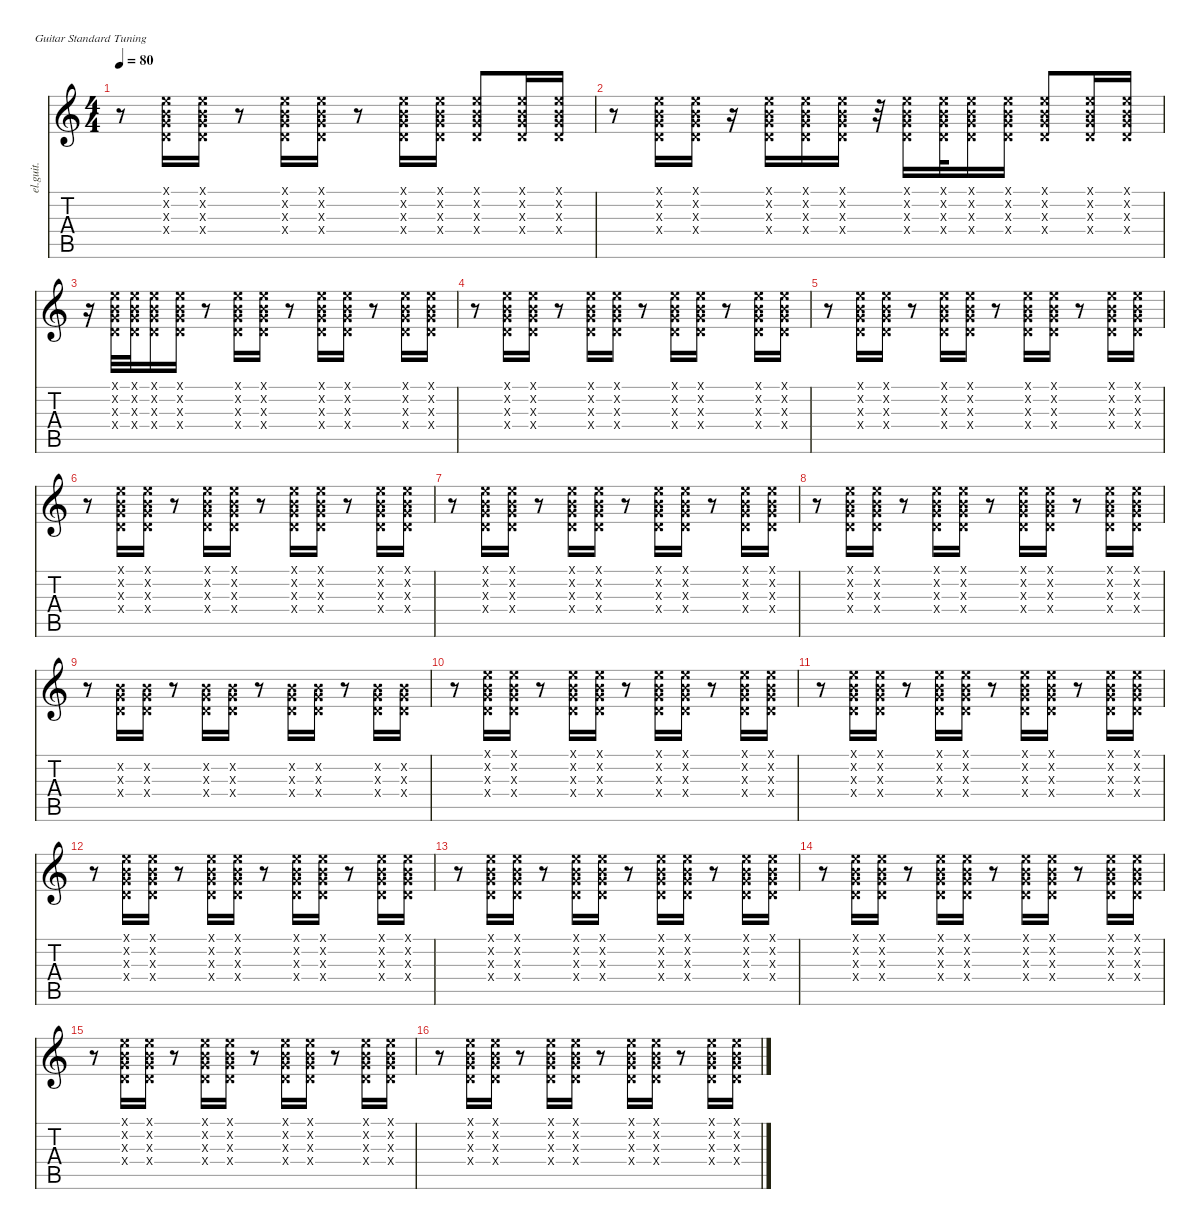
\defaultSystemsLayout 4
\hideDynamics
\bracketExtendMode nobrackets
\track ("Electric guitar (mute) 3" "el.guit.") {instrument electricguitarclean}
\staff {score tabs}
\tuning (E4 B3 G3 D3 A2 E2)
\ts (4 4)
\tempo 80
\clef g2
\ks c
r.8{dy f beam Down} (0.1{x} 0.2{x} 0.3{x} 0.4{x}).16{beam Up} (0.1{x} 0.2{x} 0.3{x} 0.4{x}).16{beam Up} r.8{beam Down} (0.1{x} 0.2{x} 0.3{x} 0.4{x}).16{beam Up} (0.1{x} 0.2{x} 0.3{x} 0.4{x}).16{beam Up} r.8{beam Down} (0.1{x} 0.2{x} 0.3{x} 0.4{x}).16{beam Up} (0.1{x} 0.2{x} 0.3{x} 0.4{x}).16{beam Up} (0.1{x} 0.2{x} 0.3{x} 0.4{x}).8{beam Up} (0.1{x} 0.2{x} 0.3{x} 0.4{x}).16{beam Up} (0.1{x} 0.2{x} 0.3{x} 0.4{x}).16{beam Up} |
r.8{beam Down} (0.1{x} 0.2{x} 0.3{x} 0.4{x}).16{beam Up} (0.1{x} 0.2{x} 0.3{x} 0.4{x}).16{beam Up} r.16{beam Down} (0.1{x} 0.2{x} 0.3{x} 0.4{x}).16{beam Up} (0.1{x} 0.2{x} 0.3{x} 0.4{x}).16{beam Up} (0.1{x} 0.2{x} 0.3{x} 0.4{x}).16{beam Up} r.32{beam Down} (0.1{x} 0.2{x} 0.3{x} 0.4{x}).16{beam Up} (0.1{x} 0.2{x} 0.3{x} 0.4{x}).32{beam Up} (0.1{x} 0.2{x} 0.3{x} 0.4{x}).16{beam Up} (0.1{x} 0.2{x} 0.3{x} 0.4{x}).16{beam Up} (0.1{x} 0.2{x} 0.3{x} 0.4{x}).8{beam Up} (0.1{x} 0.2{x} 0.3{x} 0.4{x}).16{beam Up} (0.1{x} 0.2{x} 0.3{x} 0.4{x}).16{beam Up} |
r.16{beam Down} (0.1{x} 0.2{x} 0.3{x} 0.4{x}).32{beam Up} (0.1{x} 0.2{x} 0.3{x} 0.4{x}).32{beam Up} (0.1{x} 0.2{x} 0.3{x} 0.4{x}).16{beam Up} (0.1{x} 0.2{x} 0.3{x} 0.4{x}).16{beam Up} r.8{beam Down} (0.1{x} 0.2{x} 0.3{x} 0.4{x}).16{beam Up} (0.1{x} 0.2{x} 0.3{x} 0.4{x}).16{beam Up} r.8{beam Down} (0.1{x} 0.2{x} 0.3{x} 0.4{x}).16{beam Up} (0.1{x} 0.2{x} 0.3{x} 0.4{x}).16{beam Up} r.8{beam Down} (0.1{x} 0.2{x} 0.3{x} 0.4{x}).16{beam Up} (0.1{x} 0.2{x} 0.3{x} 0.4{x}).16{beam Up} |
r.8{beam Down} (0.1{x} 0.2{x} 0.3{x} 0.4{x}).16{beam Up} (0.1{x} 0.2{x} 0.3{x} 0.4{x}).16{beam Up} r.8{beam Down} (0.1{x} 0.2{x} 0.3{x} 0.4{x}).16{beam Up} (0.1{x} 0.2{x} 0.3{x} 0.4{x}).16{beam Up} r.8{beam Down} (0.1{x} 0.2{x} 0.3{x} 0.4{x}).16{beam Up} (0.1{x} 0.2{x} 0.3{x} 0.4{x}).16{beam Up} r.8{beam Down} (0.1{x} 0.2{x} 0.3{x} 0.4{x}).16{beam Up} (0.1{x} 0.2{x} 0.3{x} 0.4{x}).16{beam Up} |
r.8{beam Down} (0.1{x} 0.2{x} 0.3{x} 0.4{x}).16{beam Up} (0.1{x} 0.2{x} 0.3{x} 0.4{x}).16{beam Up} r.8{beam Down} (0.1{x} 0.2{x} 0.3{x} 0.4{x}).16{beam Up} (0.1{x} 0.2{x} 0.3{x} 0.4{x}).16{beam Up} r.8{beam Down} (0.1{x} 0.2{x} 0.3{x} 0.4{x}).16{beam Up} (0.1{x} 0.2{x} 0.3{x} 0.4{x}).16{beam Up} r.8{beam Down} (0.1{x} 0.2{x} 0.3{x} 0.4{x}).16{beam Up} (0.1{x} 0.2{x} 0.3{x} 0.4{x}).16{beam Up} |
r.8{beam Down} (0.1{x} 0.2{x} 0.3{x} 0.4{x}).16{beam Up} (0.1{x} 0.2{x} 0.3{x} 0.4{x}).16{beam Up} r.8{beam Down} (0.1{x} 0.2{x} 0.3{x} 0.4{x}).16{beam Up} (0.1{x} 0.2{x} 0.3{x} 0.4{x}).16{beam Up} r.8{beam Down} (0.1{x} 0.2{x} 0.3{x} 0.4{x}).16{beam Up} (0.1{x} 0.2{x} 0.3{x} 0.4{x}).16{beam Up} r.8{beam Down} (0.1{x} 0.2{x} 0.3{x} 0.4{x}).16{beam Up} (0.1{x} 0.2{x} 0.3{x} 0.4{x}).16{beam Up} |
r.8{beam Down} (0.1{x} 0.2{x} 0.3{x} 0.4{x}).16{beam Up} (0.1{x} 0.2{x} 0.3{x} 0.4{x}).16{beam Up} r.8{beam Down} (0.1{x} 0.2{x} 0.3{x} 0.4{x}).16{beam Up} (0.1{x} 0.2{x} 0.3{x} 0.4{x}).16{beam Up} r.8{beam Down} (0.1{x} 0.2{x} 0.3{x} 0.4{x}).16{beam Up} (0.1{x} 0.2{x} 0.3{x} 0.4{x}).16{beam Up} r.8{beam Down} (0.1{x} 0.2{x} 0.3{x} 0.4{x}).16{beam Up} (0.1{x} 0.2{x} 0.3{x} 0.4{x}).16{beam Up} |
r.8{beam Down} (0.1{x} 0.2{x} 0.3{x} 0.4{x}).16{beam Up} (0.1{x} 0.2{x} 0.3{x} 0.4{x}).16{beam Up} r.8{beam Down} (0.1{x} 0.2{x} 0.3{x} 0.4{x}).16{beam Up} (0.1{x} 0.2{x} 0.3{x} 0.4{x}).16{beam Up} r.8{beam Down} (0.1{x} 0.2{x} 0.3{x} 0.4{x}).16{beam Up} (0.1{x} 0.2{x} 0.3{x} 0.4{x}).16{beam Up} r.8{beam Down} (0.1{x} 0.2{x} 0.3{x} 0.4{x}).16{beam Up} (0.1{x} 0.2{x} 0.3{x} 0.4{x}).16{beam Up} |
r.8{beam Down} (0.2{x} 0.3{x} 0.4{x}).16{beam Up} (0.2{x} 0.3{x} 0.4{x}).16{beam Up} r.8{beam Down} (0.2{x} 0.3{x} 0.4{x}).16{beam Up} (0.2{x} 0.3{x} 0.4{x}).16{beam Up} r.8{beam Down} (0.2{x} 0.3{x} 0.4{x}).16{beam Up} (0.2{x} 0.3{x} 0.4{x}).16{beam Up} r.8{beam Down} (0.2{x} 0.3{x} 0.4{x}).16{beam Up} (0.2{x} 0.3{x} 0.4{x}).16{beam Up} |
r.8{beam Down} (0.1{x} 0.2{x} 0.3{x} 0.4{x}).16{beam Up} (0.1{x} 0.2{x} 0.3{x} 0.4{x}).16{beam Up} r.8{beam Down} (0.1{x} 0.2{x} 0.3{x} 0.4{x}).16{beam Up} (0.1{x} 0.2{x} 0.3{x} 0.4{x}).16{beam Up} r.8{beam Down} (0.1{x} 0.2{x} 0.3{x} 0.4{x}).16{beam Up} (0.1{x} 0.2{x} 0.3{x} 0.4{x}).16{beam Up} r.8{beam Down} (0.1{x} 0.2{x} 0.3{x} 0.4{x}).16{beam Up} (0.1{x} 0.2{x} 0.3{x} 0.4{x}).16{beam Up} |
r.8{beam Down} (0.1{x} 0.2{x} 0.3{x} 0.4{x}).16{beam Up} (0.1{x} 0.2{x} 0.3{x} 0.4{x}).16{beam Up} r.8{beam Down} (0.1{x} 0.2{x} 0.3{x} 0.4{x}).16{beam Up} (0.1{x} 0.2{x} 0.3{x} 0.4{x}).16{beam Up} r.8{beam Down} (0.1{x} 0.2{x} 0.3{x} 0.4{x}).16{beam Up} (0.1{x} 0.2{x} 0.3{x} 0.4{x}).16{beam Up} r.8{beam Down} (0.1{x} 0.2{x} 0.3{x} 0.4{x}).16{beam Up} (0.1{x} 0.2{x} 0.3{x} 0.4{x}).16{beam Up} |
r.8{beam Down} (0.1{x} 0.2{x} 0.3{x} 0.4{x}).16{beam Up} (0.1{x} 0.2{x} 0.3{x} 0.4{x}).16{beam Up} r.8{beam Down} (0.1{x} 0.2{x} 0.3{x} 0.4{x}).16{beam Up} (0.1{x} 0.2{x} 0.3{x} 0.4{x}).16{beam Up} r.8{beam Down} (0.1{x} 0.2{x} 0.3{x} 0.4{x}).16{beam Up} (0.1{x} 0.2{x} 0.3{x} 0.4{x}).16{beam Up} r.8{beam Down} (0.1{x} 0.2{x} 0.3{x} 0.4{x}).16{beam Up} (0.1{x} 0.2{x} 0.3{x} 0.4{x}).16{beam Up} |
r.8{beam Down} (0.1{x} 0.2{x} 0.3{x} 0.4{x}).16{beam Up} (0.1{x} 0.2{x} 0.3{x} 0.4{x}).16{beam Up} r.8{beam Down} (0.1{x} 0.2{x} 0.3{x} 0.4{x}).16{beam Up} (0.1{x} 0.2{x} 0.3{x} 0.4{x}).16{beam Up} r.8{beam Down} (0.1{x} 0.2{x} 0.3{x} 0.4{x}).16{beam Up} (0.1{x} 0.2{x} 0.3{x} 0.4{x}).16{beam Up} r.8{beam Down} (0.1{x} 0.2{x} 0.3{x} 0.4{x}).16{beam Up} (0.1{x} 0.2{x} 0.3{x} 0.4{x}).16{beam Up} |
r.8{beam Down} (0.1{x} 0.2{x} 0.3{x} 0.4{x}).16{beam Up} (0.1{x} 0.2{x} 0.3{x} 0.4{x}).16{beam Up} r.8{beam Down} (0.1{x} 0.2{x} 0.3{x} 0.4{x}).16{beam Up} (0.1{x} 0.2{x} 0.3{x} 0.4{x}).16{beam Up} r.8{beam Down} (0.1{x} 0.2{x} 0.3{x} 0.4{x}).16{beam Up} (0.1{x} 0.2{x} 0.3{x} 0.4{x}).16{beam Up} r.8{beam Down} (0.1{x} 0.2{x} 0.3{x} 0.4{x}).16{beam Up} (0.1{x} 0.2{x} 0.3{x} 0.4{x}).16{beam Up} |
r.8{beam Down} (0.1{x} 0.2{x} 0.3{x} 0.4{x}).16{beam Up} (0.1{x} 0.2{x} 0.3{x} 0.4{x}).16{beam Up} r.8{beam Down} (0.1{x} 0.2{x} 0.3{x} 0.4{x}).16{beam Up} (0.1{x} 0.2{x} 0.3{x} 0.4{x}).16{beam Up} r.8{beam Down} (0.1{x} 0.2{x} 0.3{x} 0.4{x}).16{beam Up} (0.1{x} 0.2{x} 0.3{x} 0.4{x}).16{beam Up} r.8{beam Down} (0.1{x} 0.2{x} 0.3{x} 0.4{x}).16{beam Up} (0.1{x} 0.2{x} 0.3{x} 0.4{x}).16{beam Up} |
r.8{beam Down} (0.1{x} 0.2{x} 0.3{x} 0.4{x}).16{beam Up} (0.1{x} 0.2{x} 0.3{x} 0.4{x}).16{beam Up} r.8{beam Down} (0.1{x} 0.2{x} 0.3{x} 0.4{x}).16{beam Up} (0.1{x} 0.2{x} 0.3{x} 0.4{x}).16{beam Up} r.8{beam Down} (0.1{x} 0.2{x} 0.3{x} 0.4{x}).16{beam Up} (0.1{x} 0.2{x} 0.3{x} 0.4{x}).16{beam Up} r.8{beam Down} (0.1{x} 0.2{x} 0.3{x} 0.4{x}).16{beam Up} (0.1{x} 0.2{x} 0.3{x} 0.4{x}).16{beam Up}
